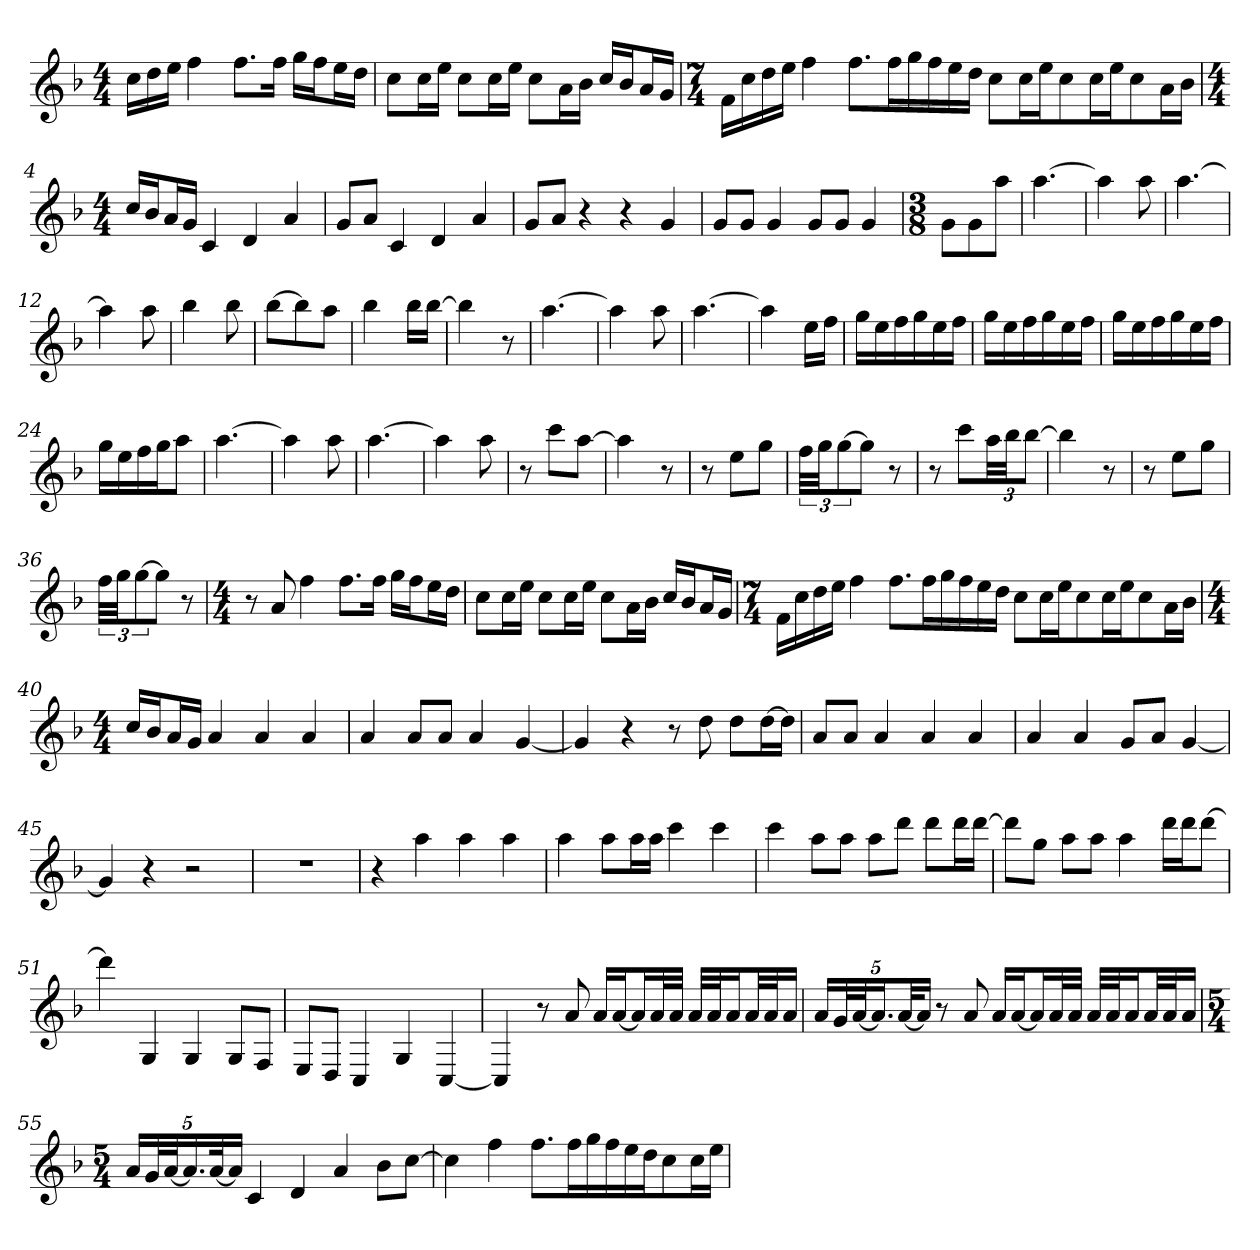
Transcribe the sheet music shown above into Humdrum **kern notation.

**kern
*part1
*staff1
*clefG2
*k[b-]
*F:
*M4/4
=
16cc\LL
16dd\
16ee\JJ
4ff
8.ff\L
16ff\Jk
16gg\LL
16ff\J
16ee\L
16dd\JJ
=2
8cc\L
16cc\L
16ee\JJ
8cc\L
16cc\L
16ee\JJ
8cc\L
16a\L
16b-\JJ
16cc/LL
16b-/J
16a/L
16g/JJ
=3
*M7/4
16f\LL
16cc\
16dd\
16ee\JJ
4ff
8.ff\L
16ff\L
16gg\
16ff\
16ee\
16dd\JJ
8cc\L
16cc\L
16ee\J
8cc\
16cc\L
16ee\J
8cc\
16a\L
16b-\JJ
=4
*M4/4
16cc/LL
16b-/J
16a/L
16g/JJ
4c
4d
4a
=5
8g/L
8a/J
4c
4d
4a
=6
8g/L
8a/J
4r
4r
4g
=7
8g/L
8g/J
4g
8g/L
8g/J
4g
=8
*M3/8
8g\L
8g\
8aa\J
=9
[4.aa
=10
4aa]
8aa
=11
[4.aa
=12
4aa]
8aa
=13
4bb-
8bb-
=14
[8bb-\L
8bb-\]
8aa\J
=15
4bb-
16bb-\LL
[16bb-\JJ
=16
4bb-]
8r
=17
[4.aa
=18
4aa]
8aa
=19
[4.aa
=20
4aa]
16ee\LL
16ff\JJ
=21
16gg\LL
16ee\
16ff\
16gg\
16ee\
16ff\JJ
=22
16gg\LL
16ee\
16ff\
16gg\
16ee\
16ff\JJ
=23
16gg\LL
16ee\
16ff\
16gg\
16ee\
16ff\JJ
=24
16gg\LL
16ee\
16ff\
16gg\J
8aa\J
=25
[4.aa
=26
4aa]
8aa
=27
[4.aa
=28
4aa]
8aa
=29
8r
8ccc\L
[8aa\J
=30
4aa]
8r
=31
8r
8ee\L
8gg\J
=32
48ff\LLL
48gg\JJ
[12gg\
8gg\J]
8r
=33
8r
8ccc\L
48aa\LL
48bb-\JJ
[12bb-\J
=34
4bb-]
8r
=35
8r
8ee\L
8gg\J
=36
48ff\LLL
48gg\JJ
[12gg\
8gg\J]
8r
=37
*M4/4
8r
8a
4ff
8.ff\L
16ff\Jk
16gg\LL
16ff\J
16ee\L
16dd\JJ
=38
8cc\L
16cc\L
16ee\JJ
8cc\L
16cc\L
16ee\JJ
8cc\L
16a\L
16b-\JJ
16cc/LL
16b-/J
16a/L
16g/JJ
=39
*M7/4
16f\LL
16cc\
16dd\
16ee\JJ
4ff
8.ff\L
16ff\L
16gg\
16ff\
16ee\
16dd\JJ
8cc\L
16cc\L
16ee\J
8cc\
16cc\L
16ee\J
8cc\
16a\L
16b-\JJ
=40
*M4/4
16cc/LL
16b-/J
16a/L
16g/JJ
4a
4a
4a
=41
4a
8a/L
8a/J
4a
[4g
=42
4g]
4r
8r
8dd
8dd\L
[16dd\L
16dd\JJ]
=43
8a/L
8a/J
4a
4a
4a
=44
4a
4a
8g/L
8a/J
[4g
=45
4g]
4r
2r
=46
1r
=47
4r
4aa
4aa
4aa
=48
4aa
8aa\L
16aa\L
16aa\JJ
4ccc
4ccc
=49
4ccc
8aa\L
8aa\J
8aa\L
8ddd\J
8ddd\L
16ddd\L
[16ddd\JJ
=50
8ddd\L]
8gg\J
8aa\L
8aa\J
4aa
16ddd\LL
16ddd\J
[8ddd\J
=51
4ddd]
4G
4G
8G/L
8F/J
=52
8E/L
8D/J
4C
4G
[4C
=53
4C]
8r
8a
16a/LL
[16a/J
16a/L]
32a/L
32a/JJJ
32a/LLL
32a/J
16a/J
32a/LL
32a/J
16a/JJ
=54
20a/LL
40g/L
[40a/J
20.a/J]
[40a/KL
20a/JJ]
8r
8a
16a/LL
[16a/J
16a/L]
32a/L
32a/JJJ
32a/LLL
32a/J
16a/J
32a/LL
32a/J
16a/JJ
=55
*M5/4
20a/LL
40g/L
[40a/J
20.a/]
[40a/K
20a/JJ]
4c
4d
4a
8b-\L
[8cc\J
=56
4cc]
4ff
8.ff\L
16ff\k
16gg\L
16ff\
16ee\
16dd\J
8cc\
16cc\L
16ee\JJ
=
*-
